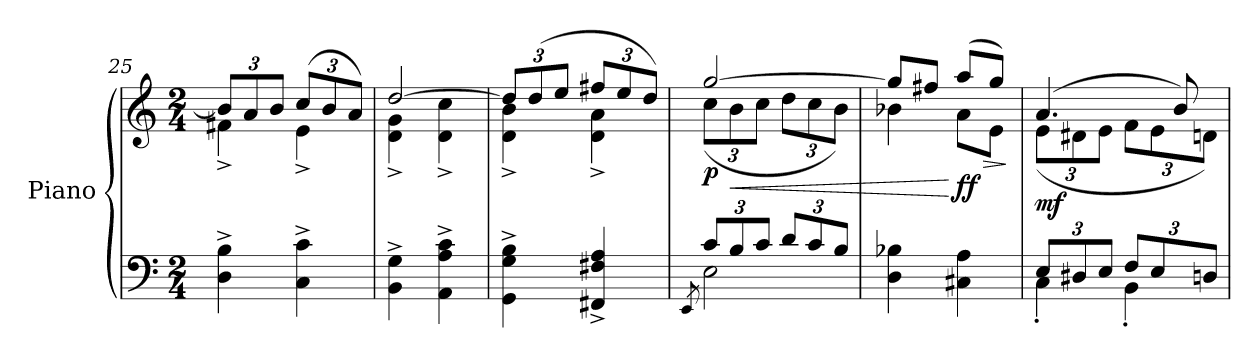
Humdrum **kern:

**kern	**kern	**dynam
*part1	*part1	*part1
*staff2	*staff1	*staff1/2
*I"Piano	*	*
*I'Pno.	*	*
*clefF4	*clefG2	*
*k[]	*k[]	*
*M2/4	*M2/4	*
*	*Xbrackettup	*
=25	=25	=25
*	*^	*
4D\^ 4B\^	12b/L]	4f#X^\	.
.	12a/	.	.
.	12b/J	.	.
4C\^ 4c\^	(>12cc/L	4e^\	.
.	12b/	.	.
.	12a/J)	.	.
=26	=26	=26	=26
4BB\^ 4G\^	[2dd/	4d\^ 4g\^	.
4AA\^ 4A\^ 4c\^	.	4d\^ 4cc\^	.
=27	=27	=27	=27
4GG\^ 4G\^ 4B\^	12dd/L]	4d\^ 4b\^	.
.	(>12dd/	.	.
.	12ee/J	.	.
4FF#X/^ 4F#X/^ 4A/^	12ff#X/L	4d\^ 4a\^	.
.	12ee/	.	.
.	12dd/J)	.	.
!!LO:PB:g=z	!!
=28	=28	=28	=28
*^	*	*	*
.	8qEE/	.	.	.
*v	*v	*	*	*
*Xbrackettup	*	*	*
*^	*	*	*
!	!	!	!	!LO:DY:b
12c/L	2E\	[2gg/	(<12cc\L	p
!	!	!	!	!LO:HP:b
12B/	.	.	12b\	<
12c/J	.	.	12cc\J	.
12d/L	.	.	12dd\L	.
12c/	.	.	12cc\	.
12B/J	.	.	12b\J)	.
*v	*v	*	*	*
=29	=29	=29	=29
4D\ 4B-X\	8gg/L]	4b-X\	.
.	8ff#X/J	.	.
!	!	!	!LO:HP:n=1:b
!	!	!	!LO:DY:n=1:b
4C#X\ 4A\	(>8aa/L	8a\L	[ > ff
.	8gg/J)	8e\J	.
*	*v	*v	*
.	.	]
=30	=30	=30
*^	*^	*
!	!	!	!	!LO:DY:b
12E/L	4C'\	(>4.a/	(<12e\L	mf
12D#X/	.	.	12d#X\	.
12E/J	.	.	12e\J	.
12F/L	4BB'\	.	12f\L	.
12E/	.	.	12e\	.
.	.	8b/)	.	.
12Dn/J	.	.	12dn\J)	.
*v	*v	*	*	*
*	*v	*v	*
=	=	=
*-	*-	*-
